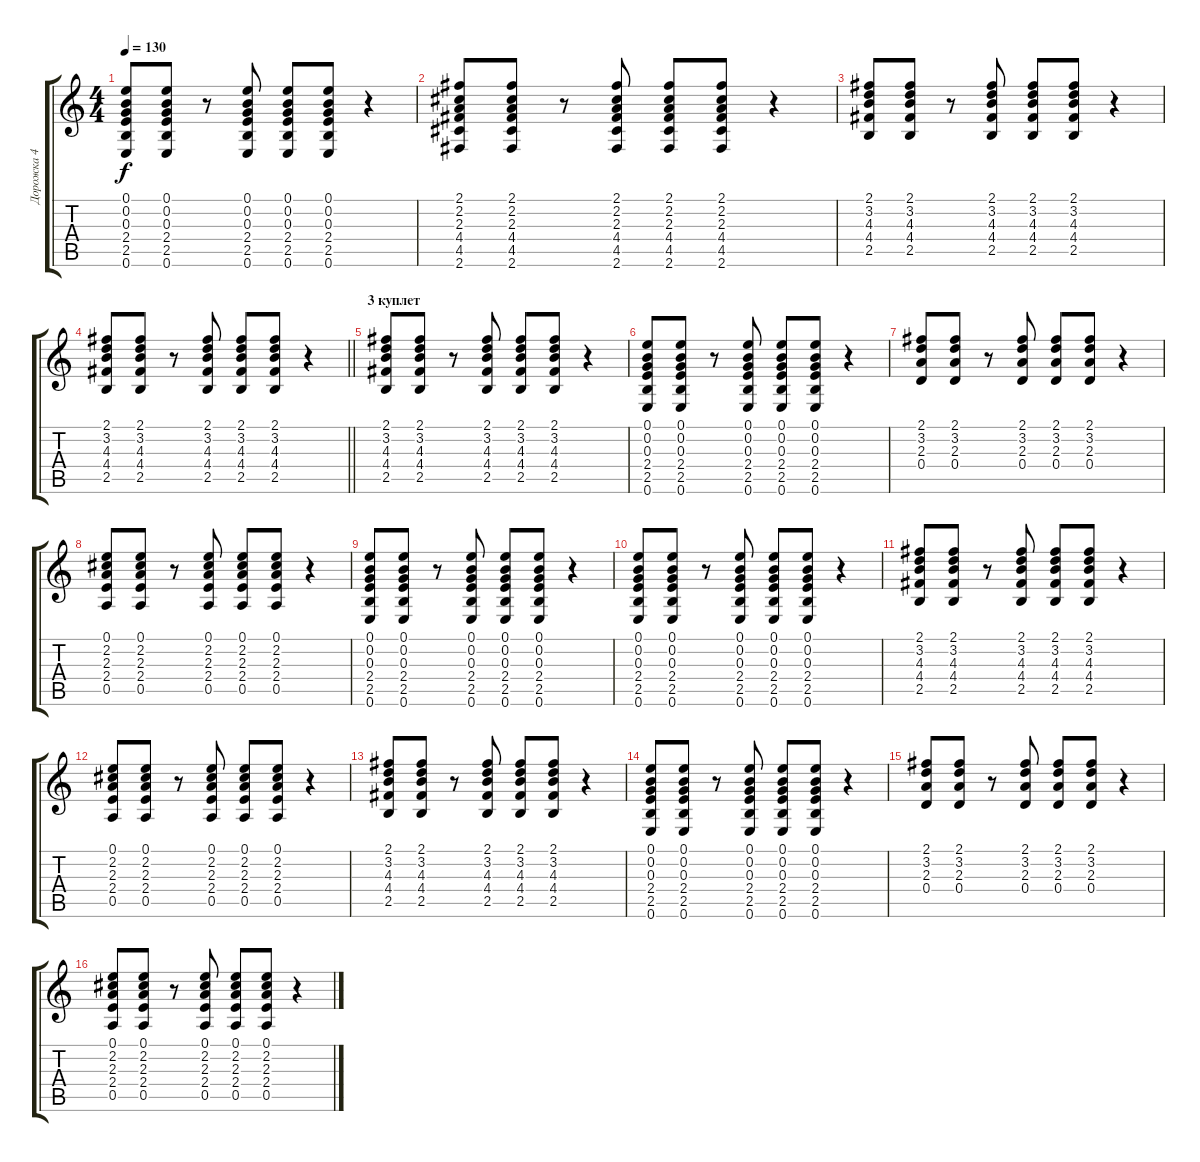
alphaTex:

\track ("Дорожка 4" "Дорожка 4") {instrument acousticguitarsteel}
\staff {score tabs}
\tuning (E4 B3 G3 D3 A2 E2) {hide}
\ts (4 4)
\tempo 130
\clef g2
\ks c
(0.1 0.2 0.3 2.4 2.5 0.6).8{dy f} (0.1 0.2 0.3 2.4 2.5 0.6).8 r.8 (0.1 0.2 0.3 2.4 2.5 0.6).8 (0.1 0.2 0.3 2.4 2.5 0.6).8 (0.1 0.2 0.3 2.4 2.5 0.6).8 r.4 |
(2.1 2.2 2.3 4.4 4.5 2.6).8 (2.1 2.2 2.3 4.4 4.5 2.6).8 r.8 (2.1 2.2 2.3 4.4 4.5 2.6).8 (2.1 2.2 2.3 4.4 4.5 2.6).8 (2.1 2.2 2.3 4.4 4.5 2.6).8 r.4 |
(2.1 3.2 4.3 4.4 2.5).8 (2.1 3.2 4.3 4.4 2.5).8 r.8 (2.1 3.2 4.3 4.4 2.5).8 (2.1 3.2 4.3 4.4 2.5).8 (2.1 3.2 4.3 4.4 2.5).8 r.4 |
\barLineRight lightlight
(2.1 3.2 4.3 4.4 2.5).8 (2.1 3.2 4.3 4.4 2.5).8 r.8 (2.1 3.2 4.3 4.4 2.5).8 (2.1 3.2 4.3 4.4 2.5).8 (2.1 3.2 4.3 4.4 2.5).8 r.4 |
\section ("" "3 куплет")
(2.1 3.2 4.3 4.4 2.5).8 (2.1 3.2 4.3 4.4 2.5).8 r.8 (2.1 3.2 4.3 4.4 2.5).8 (2.1 3.2 4.3 4.4 2.5).8 (2.1 3.2 4.3 4.4 2.5).8 r.4 |
(0.1 0.2 0.3 2.4 2.5 0.6).8 (0.1 0.2 0.3 2.4 2.5 0.6).8 r.8 (0.1 0.2 0.3 2.4 2.5 0.6).8 (0.1 0.2 0.3 2.4 2.5 0.6).8 (0.1 0.2 0.3 2.4 2.5 0.6).8 r.4 |
(2.1 3.2 2.3 0.4).8 (2.1 3.2 2.3 0.4).8 r.8 (2.1 3.2 2.3 0.4).8 (2.1 3.2 2.3 0.4).8 (2.1 3.2 2.3 0.4).8 r.4 |
(0.1 2.2 2.3 2.4 0.5).8 (0.1 2.2 2.3 2.4 0.5).8 r.8 (0.1 2.2 2.3 2.4 0.5).8 (0.1 2.2 2.3 2.4 0.5).8 (0.1 2.2 2.3 2.4 0.5).8 r.4 |
(0.1 0.2 0.3 2.4 2.5 0.6).8 (0.1 0.2 0.3 2.4 2.5 0.6).8 r.8 (0.1 0.2 0.3 2.4 2.5 0.6).8 (0.1 0.2 0.3 2.4 2.5 0.6).8 (0.1 0.2 0.3 2.4 2.5 0.6).8 r.4 |
(0.1 0.2 0.3 2.4 2.5 0.6).8 (0.1 0.2 0.3 2.4 2.5 0.6).8 r.8 (0.1 0.2 0.3 2.4 2.5 0.6).8 (0.1 0.2 0.3 2.4 2.5 0.6).8 (0.1 0.2 0.3 2.4 2.5 0.6).8 r.4 |
(2.1 3.2 4.3 4.4 2.5).8 (2.1 3.2 4.3 4.4 2.5).8 r.8 (2.1 3.2 4.3 4.4 2.5).8 (2.1 3.2 4.3 4.4 2.5).8 (2.1 3.2 4.3 4.4 2.5).8 r.4 |
(0.1 2.2 2.3 2.4 0.5).8 (0.1 2.2 2.3 2.4 0.5).8 r.8 (0.1 2.2 2.3 2.4 0.5).8 (0.1 2.2 2.3 2.4 0.5).8 (0.1 2.2 2.3 2.4 0.5).8 r.4 |
(2.1 3.2 4.3 4.4 2.5).8 (2.1 3.2 4.3 4.4 2.5).8 r.8 (2.1 3.2 4.3 4.4 2.5).8 (2.1 3.2 4.3 4.4 2.5).8 (2.1 3.2 4.3 4.4 2.5).8 r.4 |
(0.1 0.2 0.3 2.4 2.5 0.6).8 (0.1 0.2 0.3 2.4 2.5 0.6).8 r.8 (0.1 0.2 0.3 2.4 2.5 0.6).8 (0.1 0.2 0.3 2.4 2.5 0.6).8 (0.1 0.2 0.3 2.4 2.5 0.6).8 r.4 |
(2.1 3.2 2.3 0.4).8 (2.1 3.2 2.3 0.4).8 r.8 (2.1 3.2 2.3 0.4).8 (2.1 3.2 2.3 0.4).8 (2.1 3.2 2.3 0.4).8 r.4 |
(0.1 2.2 2.3 2.4 0.5).8 (0.1 2.2 2.3 2.4 0.5).8 r.8 (0.1 2.2 2.3 2.4 0.5).8 (0.1 2.2 2.3 2.4 0.5).8 (0.1 2.2 2.3 2.4 0.5).8 r.4
